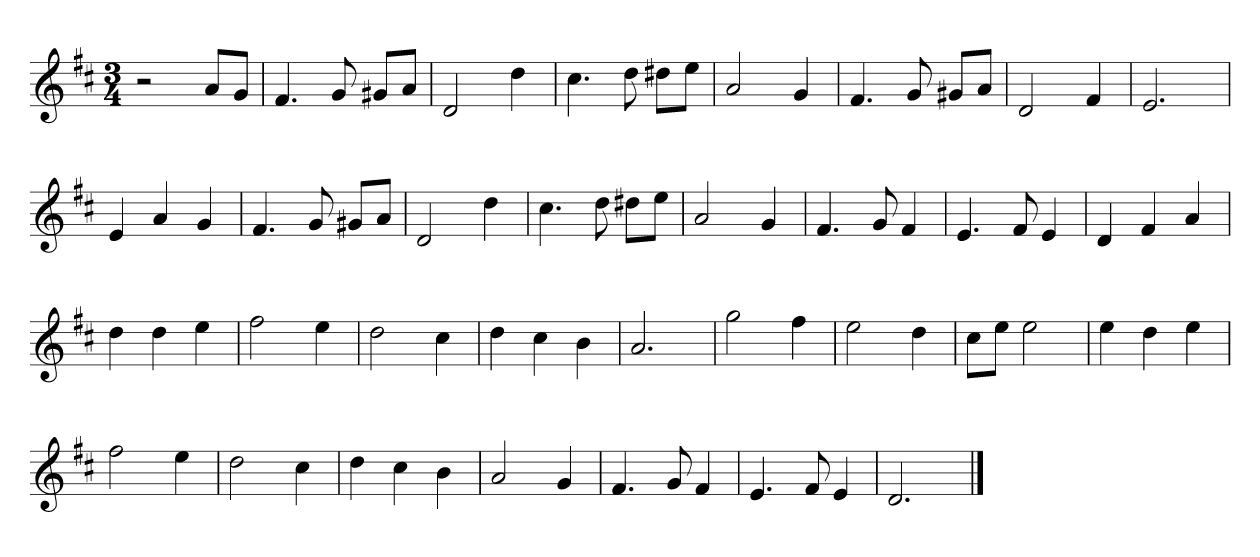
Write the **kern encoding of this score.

**kern
*part1
*staff1
*clefG2
*k[f#c#]
*M3/4
=
2r
8a/L
8g/J
=
4.f#/
8g/
8g#X/L
8a/J
=
2d/
4dd\
=
4.cc#\
8dd\
8dd#X\L
8ee\J
=
2a/
4g/
=
4.f#/
8g/
8g#X/L
8a/J
=
2d/
4f#/
=
2.e/
=
4e/
4a/
4g/
=
4.f#/
8g/
8g#X/L
8a/J
=
2d/
4dd\
=
4.cc#\
8dd\
8dd#X\L
8ee\J
=
2a/
4g/
=
4.f#/
8g/
4f#/
=
4.e/
8f#/
4e/
=
4d/
4f#/
4a/
=
4dd\
4dd\
4ee\
=
2ff#\
4ee\
=
2dd\
4cc#\
=
4dd\
4cc#\
4b\
=
2.a/
=
2gg\
4ff#\
=
2ee\
4dd\
=
8cc#\L
8ee\J
2ee\
=
4ee\
4dd\
4ee\
=
2ff#\
4ee\
=
2dd\
4cc#\
=
4dd\
4cc#\
4b\
=
2a/
4g/
=
4.f#/
8g/
4f#/
=
4.e/
8f#/
4e/
=
2.d/
==
*-
